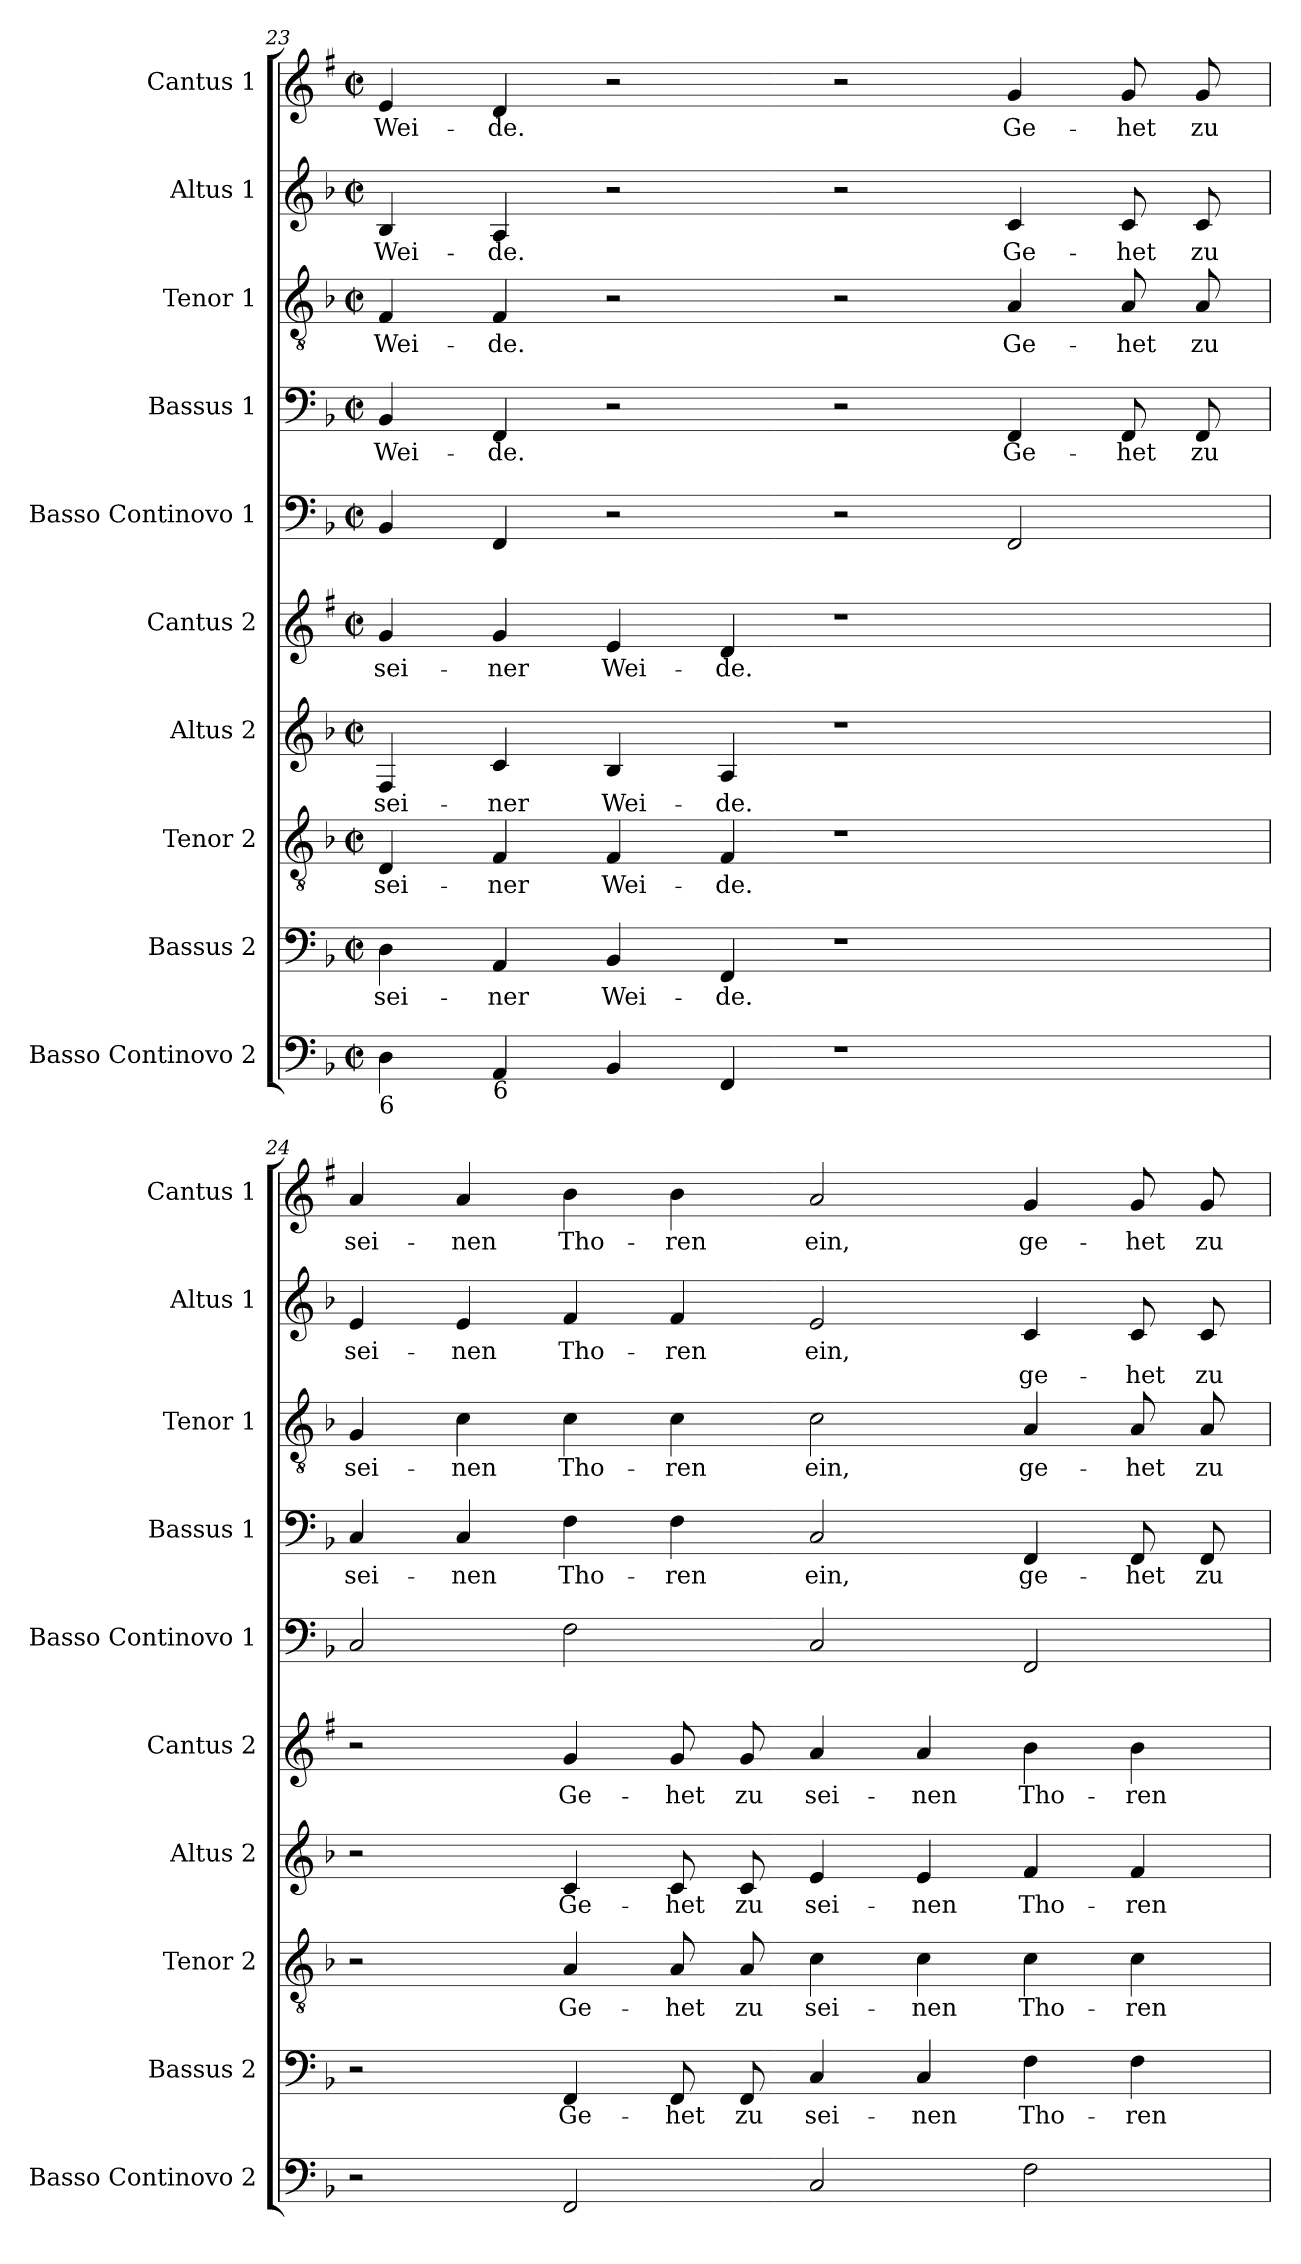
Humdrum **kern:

**kern	**kern	**text	**kern	**text	**kern	**text	**kern	**text	**kern	**kern	**text	**kern	**text	**kern	**text	**text	**kern	**text
*part10	*part9	*part9	*part8	*part8	*part7	*part7	*part6	*part6	*part5	*part4	*part4	*part3	*part3	*part2	*part2	*part2	*part1	*part1
*staff10	*staff9	*staff9	*staff8	*staff8	*staff7	*staff7	*staff6	*staff6	*staff5	*staff4	*staff4	*staff3	*staff3	*staff2	*staff2	*staff2	*staff1	*staff1
*I"Basso Continovo 2	*I"Bassus 2	*	*I"Tenor 2	*	*I"Altus 2	*	*I"Cantus 2	*	*I"Basso Continovo 1	*I"Bassus 1	*	*I"Tenor 1	*	*I"Altus 1	*	*	*I"Cantus 1	*
*I'Basso Continovo 2	*I'Bassus 2	*	*I'Tenor 2	*	*I'Altus 2	*	*I'Cantus 2	*	*I'Basso Continovo 1	*I'Bassus 1	*	*I'Tenor 1	*	*I'Altus 1	*	*	*I'Cantus 1	*
*clefF4	*clefF4	*	*clefGv2	*	*clefG2	*	*clefG2	*	*clefF4	*clefF4	*	*clefGv2	*	*clefG2	*	*	*clefG2	*
*	*	*	*	*	*	*	*ITrd1c2	*	*	*	*	*	*	*	*	*	*ITrd1c2	*
*k[b-]	*k[b-]	*	*k[b-]	*	*k[b-]	*	*k[b-]	*	*k[b-]	*k[b-]	*	*k[b-]	*	*k[b-]	*	*	*k[b-]	*
*F:	*F:	*	*F:	*	*F:	*	*F:	*	*F:	*F:	*	*F:	*	*F:	*	*	*F:	*
*M4/2	*M4/2	*	*M4/2	*	*M4/2	*	*M4/2	*	*M4/2	*M4/2	*	*M4/2	*	*M4/2	*	*	*M4/2	*
*met(c|)	*met(c|)	*	*met(c|)	*	*met(c|)	*	*met(c|)	*	*met(c|)	*met(c|)	*	*met(c|)	*	*met(c|)	*	*	*met(c|)	*
=23	=23	=23	=23	=23	=23	=23	=23	=23	=23	=23	=23	=23	=23	=23	=23	=23	=23	=23
!LO:TX:b:t=6	!	!	!	!	!	!	!	!	!	!	!	!	!	!	!	!	!	!
!	!	!LO:LY:b	!	!LO:LY:b	!	!LO:LY:b	!	!LO:LY:b	!	!	!LO:LY:b	!	!LO:LY:b	!	!LO:LY:b	!	!	!LO:LY:b
4D	4D	sei-	4D	sei-	4F	sei-	4f	sei-	4BB-	4BB-	Wei-	4F	Wei-	4B-	Wei-	.	4d	Wei-
!LO:TX:b:t=6	!	!	!	!	!	!	!	!	!	!	!	!	!	!	!	!	!	!
!	!	!LO:LY:b	!	!LO:LY:b	!	!LO:LY:b	!	!LO:LY:b	!	!	!LO:LY:b	!	!LO:LY:b	!	!LO:LY:b	!	!	!LO:LY:b
4AA	4AA	-ner	4F	-ner	4c	-ner	4f	-ner	4FF	4FF	-de.	4F	-de.	4A	-de.	.	4c	-de.
!	!	!LO:LY:b	!	!LO:LY:b	!	!LO:LY:b	!	!LO:LY:b	!	!	!	!	!	!	!	!	!	!
4BB-	4BB-	Wei-	4F	Wei-	4B-	Wei-	4d	Wei-	2r	2r	.	2r	.	2r	.	.	2r	.
!	!	!LO:LY:b	!	!LO:LY:b	!	!LO:LY:b	!	!LO:LY:b	!	!	!	!	!	!	!	!	!	!
4FF	4FF	-de.	4F	-de.	4A	-de.	4c	-de.	.	.	.	.	.	.	.	.	.	.
1r	1r	.	1r	.	1r	.	1r	.	2r	2r	.	2r	.	2r	.	.	2r	.
!	!	!	!	!	!	!	!	!	!	!	!LO:LY:b	!	!LO:LY:b	!	!LO:LY:b	!	!	!LO:LY:b
.	.	.	.	.	.	.	.	.	2FF	4FF	Ge-	4A	Ge-	4c	Ge-	.	4f	Ge-
!	!	!	!	!	!	!	!	!	!	!	!LO:LY:b	!	!LO:LY:b	!	!LO:LY:b	!	!	!LO:LY:b
.	.	.	.	.	.	.	.	.	.	8FF	-het	8A	-het	8c	-het	.	8f	-het
!	!	!	!	!	!	!	!	!	!	!	!LO:LY:b	!	!LO:LY:b	!	!LO:LY:b	!	!	!LO:LY:b
.	.	.	.	.	.	.	.	.	.	8FF	zu	8A	zu	8c	zu	.	8f	zu
=24	=24	=24	=24	=24	=24	=24	=24	=24	=24	=24	=24	=24	=24	=24	=24	=24	=24	=24
!	!	!	!	!	!	!	!	!	!	!	!LO:LY:b	!	!LO:LY:b	!	!LO:LY:b	!	!	!LO:LY:b
2r	2r	.	2r	.	2r	.	2r	.	2C	4C	sei-	4G	sei-	4e	sei-	.	4g	sei-
!	!	!	!	!	!	!	!	!	!	!	!LO:LY:b	!	!LO:LY:b	!	!LO:LY:b	!	!	!LO:LY:b
.	.	.	.	.	.	.	.	.	.	4C	-nen	4c	-nen	4e	-nen	.	4g	-nen
!	!	!LO:LY:b	!	!LO:LY:b	!	!LO:LY:b	!	!LO:LY:b	!	!	!LO:LY:b	!	!LO:LY:b	!	!LO:LY:b	!	!	!LO:LY:b
2FF	4FF	Ge-	4A	Ge-	4c	Ge-	4f	Ge-	2F	4F	Tho-	4c	Tho-	4f	Tho-	.	4a	Tho-
!	!	!LO:LY:b	!	!LO:LY:b	!	!LO:LY:b	!	!LO:LY:b	!	!	!LO:LY:b	!	!LO:LY:b	!	!LO:LY:b	!	!	!LO:LY:b
.	8FF	-het	8A	-het	8c	-het	8f	-het	.	4F	-ren	4c	-ren	4f	-ren	.	4a	-ren
!	!	!LO:LY:b	!	!LO:LY:b	!	!LO:LY:b	!	!LO:LY:b	!	!	!	!	!	!	!	!	!	!
.	8FF	zu	8A	zu	8c	zu	8f	zu	.	.	.	.	.	.	.	.	.	.
!	!	!LO:LY:b	!	!LO:LY:b	!	!LO:LY:b	!	!LO:LY:b	!	!	!LO:LY:b	!	!LO:LY:b	!	!LO:LY:b	!	!	!LO:LY:b
2C	4C	sei-	4c	sei-	4e	sei-	4g	sei-	2C	2C	ein,	2c	ein,	2e	ein,	.	2g	ein,
!	!	!LO:LY:b	!	!LO:LY:b	!	!LO:LY:b	!	!LO:LY:b	!	!	!	!	!	!	!	!	!	!
.	4C	-nen	4c	-nen	4e	-nen	4g	-nen	.	.	.	.	.	.	.	.	.	.
!	!	!LO:LY:b	!	!LO:LY:b	!	!LO:LY:b	!	!LO:LY:b	!	!	!LO:LY:b	!	!LO:LY:b	!	!	!LO:LY:b	!	!LO:LY:b
2F	4F	Tho-	4c	Tho-	4f	Tho-	4a	Tho-	2FF	4FF	ge-	4A	ge-	4c	.	ge-	4f	ge-
!	!	!LO:LY:b	!	!LO:LY:b	!	!LO:LY:b	!	!LO:LY:b	!	!	!LO:LY:b	!	!LO:LY:b	!	!	!LO:LY:b	!	!LO:LY:b
.	4F	-ren	4c	-ren	4f	-ren	4a	-ren	.	8FF	-het	8A	-het	8c	.	-het	8f	-het
!	!	!	!	!	!	!	!	!	!	!	!LO:LY:b	!	!LO:LY:b	!	!	!LO:LY:b	!	!LO:LY:b
.	.	.	.	.	.	.	.	.	.	8FF	zu	8A	zu	8c	.	zu	8f	zu
=	=	=	=	=	=	=	=	=	=	=	=	=	=	=	=	=	=	=
*-	*-	*-	*-	*-	*-	*-	*-	*-	*-	*-	*-	*-	*-	*-	*-	*-	*-	*-
